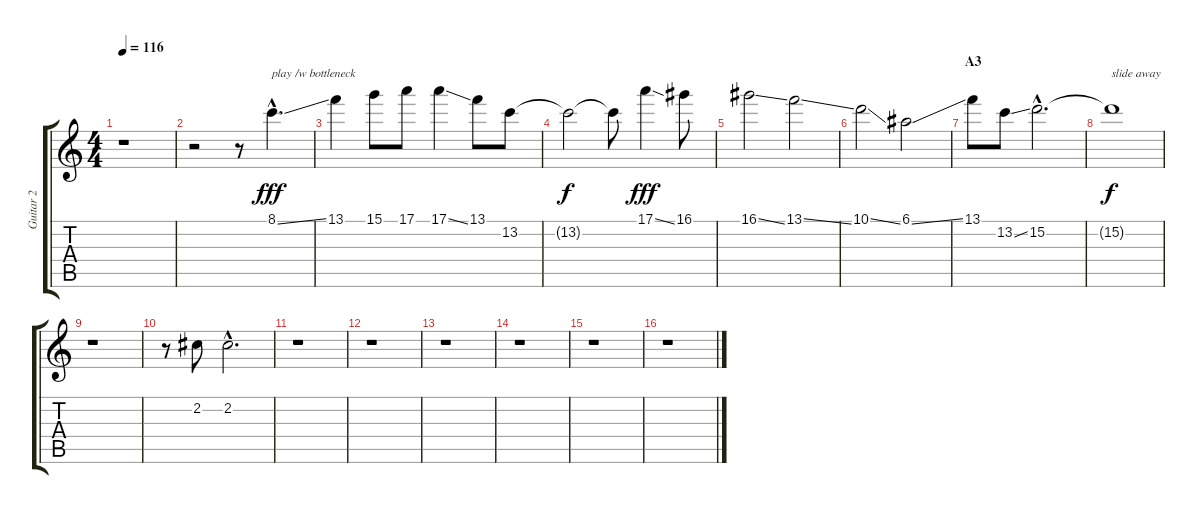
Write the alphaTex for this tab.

\track ("Guitar 2" "Guitar 2") {instrument distortionguitar}
\staff {score tabs}
\tuning (E4 B3 G3 D3 A2 E2) {hide}
\ts (4 4)
\tempo 116
\clef g2
\ks c
r.1{dy fff} |
r.2 r.8 8.1{ss hac}.4{d txt "play /w bottleneck"} |
13.1.4 15.1.8 17.1.8 17.1{ss}.4 13.1.8 13.2.8 |
13.2{t}.2{dy f} 13.2{t}.8 17.1{ss}.4{dy fff} 16.1.8 |
16.1{ss}.2 13.1{ss}.2 |
10.1{ss}.2 6.1{ss}.2 |
\section ("" "A3")
13.1.8 13.2{ss}.8 15.2{hac}.2{d} |
15.2{t}.1{txt "slide away" dy f} |
r.1 |
r.8 2.2.8 2.2{hac}.2{d} |
r.1 |
r.1 |
r.1 |
r.1 |
r.1 |
r.1
